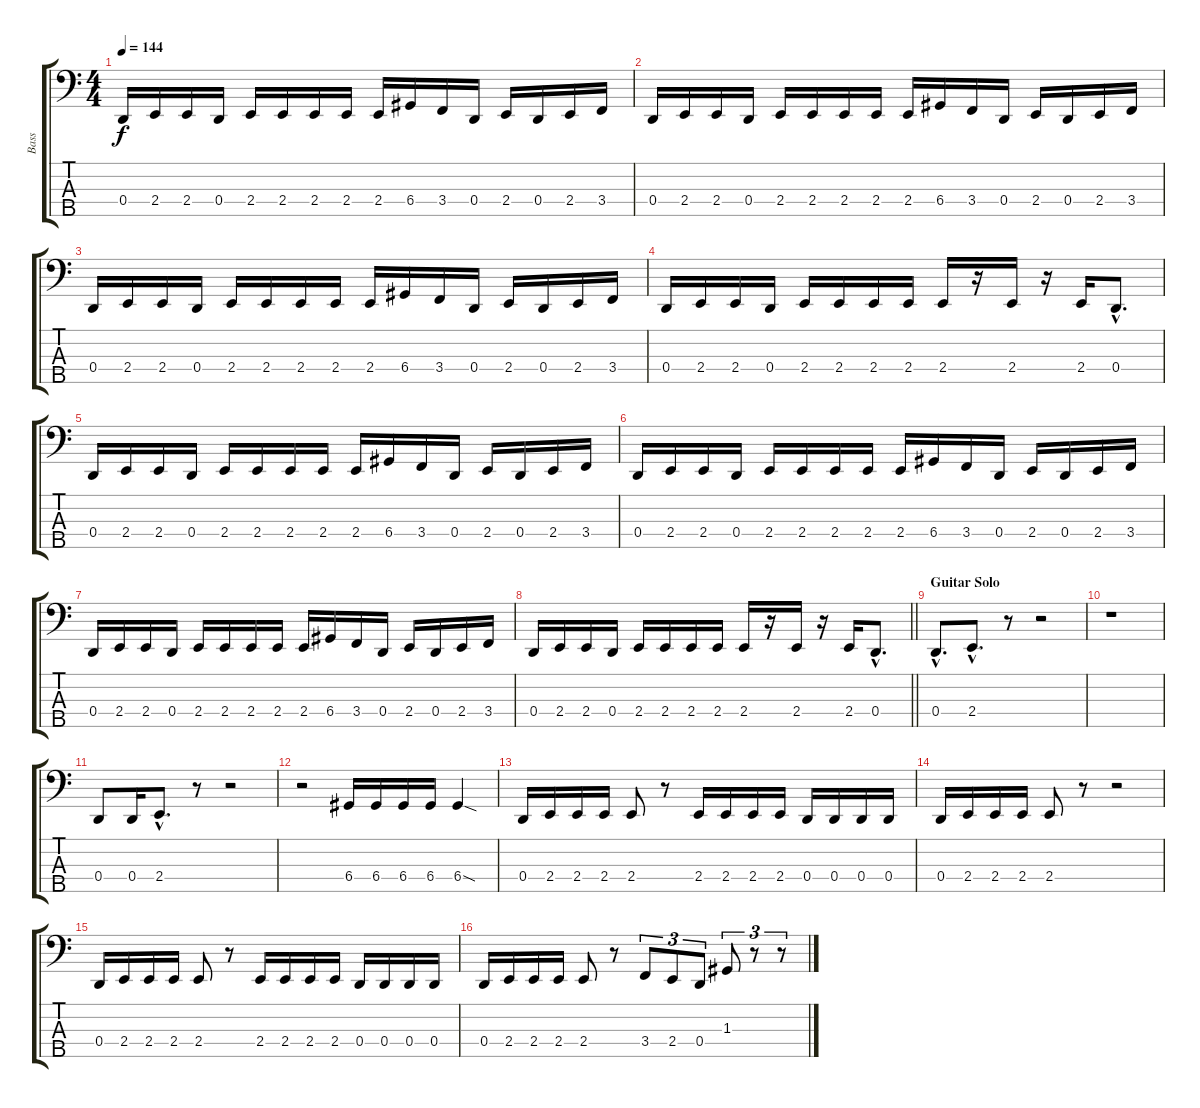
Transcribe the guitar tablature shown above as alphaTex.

\track ("Bass" "Bass") {instrument electricbasspick}
\staff {score tabs}
\tuning (F2 C2 G1 D1 A0) {hide}
\ts (4 4)
\tempo 144
\clef f4
\ks c
0.4.16{dy f} 2.4.16 2.4.16 0.4.16 2.4.16 2.4.16 2.4.16 2.4.16 2.4.16 6.4.16 3.4.16 0.4.16 2.4.16 0.4.16 2.4.16 3.4.16 |
0.4.16 2.4.16 2.4.16 0.4.16 2.4.16 2.4.16 2.4.16 2.4.16 2.4.16 6.4.16 3.4.16 0.4.16 2.4.16 0.4.16 2.4.16 3.4.16 |
0.4.16 2.4.16 2.4.16 0.4.16 2.4.16 2.4.16 2.4.16 2.4.16 2.4.16 6.4.16 3.4.16 0.4.16 2.4.16 0.4.16 2.4.16 3.4.16 |
0.4.16 2.4.16 2.4.16 0.4.16 2.4.16 2.4.16 2.4.16 2.4.16 2.4.16 r.16 2.4.16 r.16 2.4.16 0.4{hac}.8{d} |
0.4.16 2.4.16 2.4.16 0.4.16 2.4.16 2.4.16 2.4.16 2.4.16 2.4.16 6.4.16 3.4.16 0.4.16 2.4.16 0.4.16 2.4.16 3.4.16 |
0.4.16 2.4.16 2.4.16 0.4.16 2.4.16 2.4.16 2.4.16 2.4.16 2.4.16 6.4.16 3.4.16 0.4.16 2.4.16 0.4.16 2.4.16 3.4.16 |
0.4.16 2.4.16 2.4.16 0.4.16 2.4.16 2.4.16 2.4.16 2.4.16 2.4.16 6.4.16 3.4.16 0.4.16 2.4.16 0.4.16 2.4.16 3.4.16 |
\barLineRight lightlight
0.4.16 2.4.16 2.4.16 0.4.16 2.4.16 2.4.16 2.4.16 2.4.16 2.4.16 r.16 2.4.16 r.16 2.4.16 0.4{hac}.8{d} |
\section ("" "Guitar Solo")
0.4{hac}.8{d} 2.4{hac}.8{d} r.8 r.2 |
r.1 |
0.4.8 0.4.16 2.4{hac}.8{d} r.8 r.2 |
r.2 6.4.16 6.4.16 6.4.16 6.4.16 6.4{sod}.4 |
0.4.16 2.4.16 2.4.16 2.4.16 2.4.8 r.8 2.4.16 2.4.16 2.4.16 2.4.16 0.4.16 0.4.16 0.4.16 0.4.16 |
0.4.16 2.4.16 2.4.16 2.4.16 2.4.8 r.8 r.2 |
0.4.16 2.4.16 2.4.16 2.4.16 2.4.8 r.8 2.4.16 2.4.16 2.4.16 2.4.16 0.4.16 0.4.16 0.4.16 0.4.16 |
0.4.16 2.4.16 2.4.16 2.4.16 2.4.8 r.8 3.4.8{tu (3 2)} 2.4.8{tu (3 2)} 0.4.8{tu (3 2)} 1.3.8{tu (3 2)} r.8{tu (3 2)} r.8{tu (3 2)}
